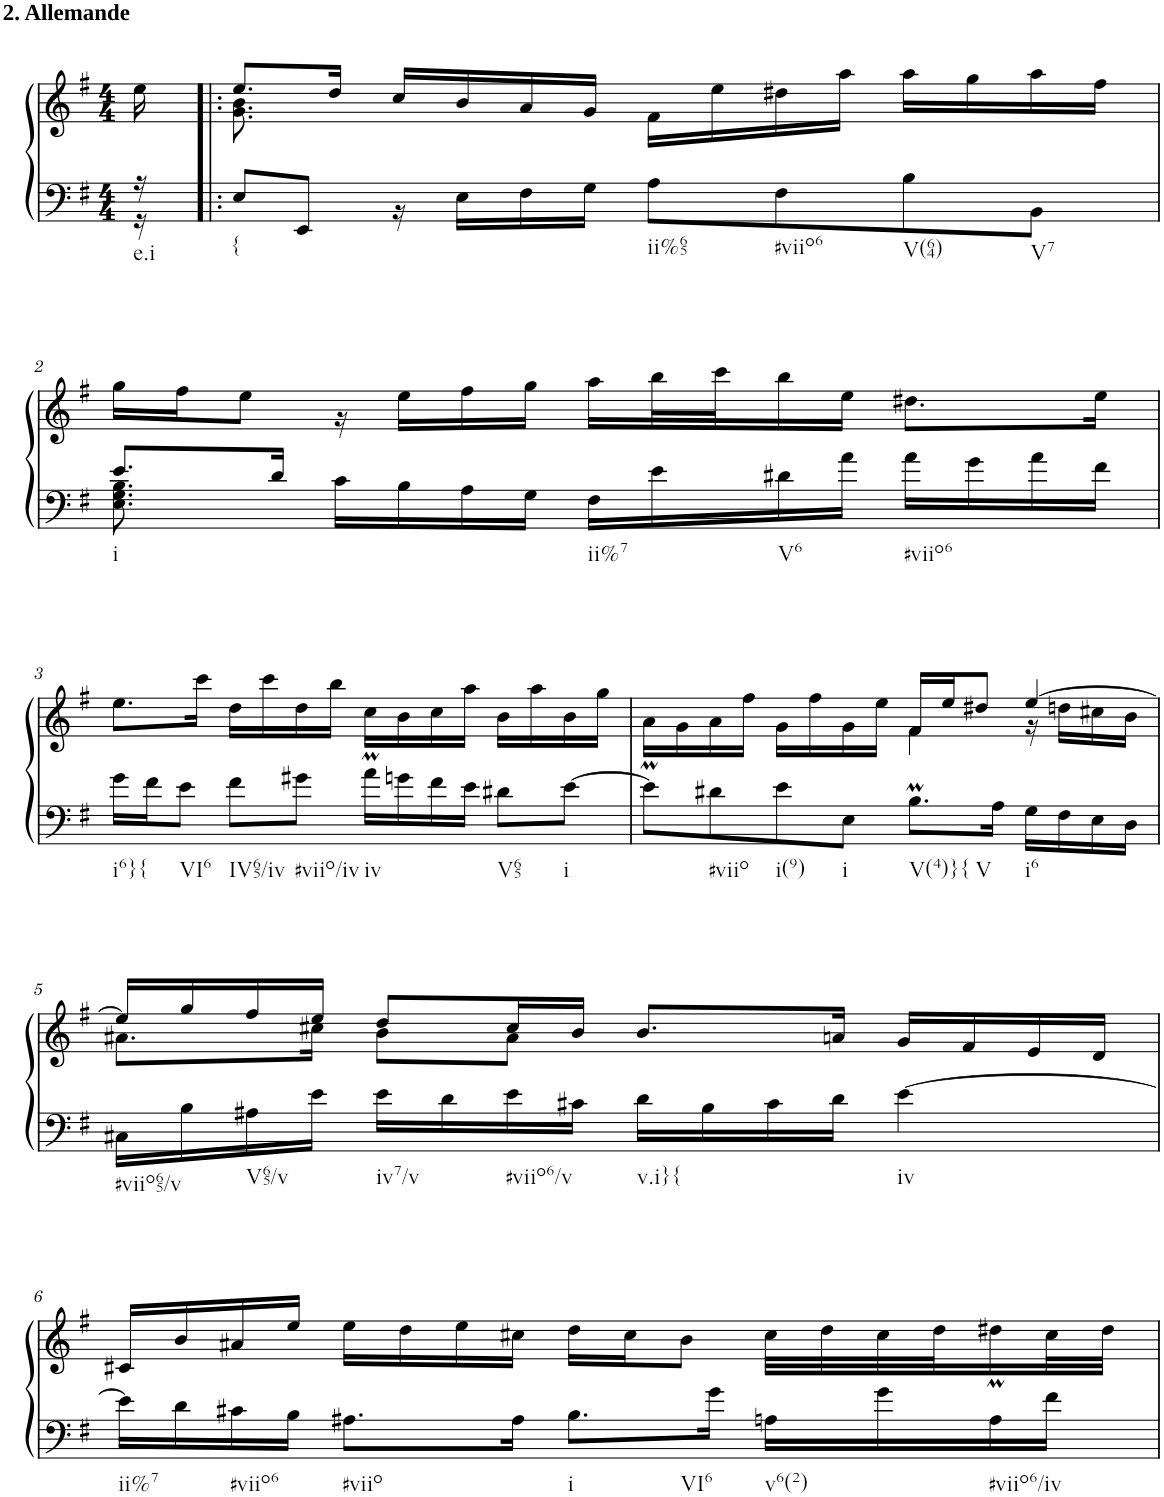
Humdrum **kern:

**kern	**kern
*part1	*part1
*staff2	*staff1
*I"unbenannt9	*
*clefF4	*clefG2
*k[f#]	*k[f#]
*M4/4	*M4/4
=	=
*^	*
!	!	!LO:TX:a:B:t=2. Allemande
!LO:TX:b:t=e.i	!	!
16r	16r	16ee\
=1!|:	=1!|:	=1!|:
*	*	*^
!LO:TX:b:t={	!	!	!
8E/L	4ryy	8.ee/L	8.g\ 8.b\
8EE/J	.	.	.
.	.	16dd/Jk	16ryy
*	*	*v	*v
4ryy	16r	16cc/LL
.	16E\LL	16b/
.	16F#\	16a/
.	16G\JJ	16g/JJ
*	*	*^
!LO:TX:b:t=ii%65	!	!	!
!LO:TX:b:t=#viio6	!	!	!
!LO:TX:b:t=V(64)	!	!	!
!LO:TX:b:t=V7	!	!	!
2ryy	8A\L	2ryy	16f#\LL
.	.	.	16ee\
.	8F#\	.	16dd#X\
.	.	.	16aa\JJ
.	8B\	.	16aa\LL
.	.	.	16gg\
.	8BB\J	.	16aa\
.	.	.	16ff#\JJ
!!LO:LB:g=z	!!
=2	=2	=2	=2
!LO:TX:b:t=i	!	!	!
8.e/L	8.E\ 8.G\ 8.B\	1ryy	16gg\LL
.	.	.	16ff#\J
.	.	.	8ee\J
16d/Jk	16ryy	.	.
!LO:TX:b:t=ii%7	!	!	!
!LO:TX:b:t=V6	!	!	!
!LO:TX:b:t=#viio6	!	!	!
2.ryy	16c\LL	.	16r
.	16B\	.	16ee\LL
.	16A\	.	16ff#\
.	16G\JJ	.	16gg\JJ
.	16F#\LL	.	16aa\LL
.	16e\	.	32bb\L
.	.	.	32ccc\J
.	16d#X\	.	16bb\
.	16a\JJ	.	16ee\JJ
.	16a\LL	.	8.dd#X\L
.	16g\	.	.
.	16a\	.	.
.	16f#\JJ	.	16ee\Jk
!!LO:LB:g=z	!!
=3	=3	=3	=3
!LO:TX:b:t=i6}{	!	!	!
*v	*v	*	*
16g\LL	1ryy	8.ee\L
16f#\J	.	.
!LO:TX:b:t=VI6	!	!
8e\J	.	.
.	.	16ccc\Jk
!LO:TX:b:t=IV65/iv	!	!
8f#\L	.	16dd\LL
.	.	16ccc\
!LO:TX:b:t=#viio/iv	!	!
8g#X\J	.	16dd\
.	.	16bb\JJ
!LO:TX:b:t=iv	!	!
16a\LL	.	16ccM\LL
16gn\	.	16b\
16f#\	.	16cc\
16e\JJ	.	16aa\JJ
!LO:TX:b:t=V65	!	!
8d#X\L	.	16b\LL
.	.	16aa\
!LO:TX:b:t=i	!	!
[8e\J	.	16b\
.	.	16gg\JJ
=4	=4	=4
8e\L]	2ryy	16aM\LL
.	.	16g\
!LO:TX:b:t=#viio	!	!
8d#X\	.	16a\
.	.	16ff#\JJ
!LO:TX:b:t=i(9)	!	!
8e\	.	16g\LL
.	.	16ff#\
!LO:TX:b:t=i	!	!
8E\J	.	16g\
.	.	16ee\JJ
!LO:TX:b:t=V(4)}{	!	!
!LO:TX:b:t=V	!	!
8.Bm\L	16f#/LL	4f#\
.	16ee/J	.
.	8dd#X/J	.
16A\Jk	.	.
!LO:TX:b:t=i6	!	!
16G\LL	[4ee/	16r
16F#\	.	16ddn\LL
16E\	.	16cc#X\
16D\JJ	.	16b\JJ
!!LO:LB:g=z	!!
=5	=5	=5
!LO:TX:b:t=#viio65/v	!	!
16C#X\LL	16ee/LL]	8.a#X\L
16B\	16gg/	.
!LO:TX:b:t=V65/v	!	!
16A#X\	16ff#/	.
16e\JJ	16ee/JJ	16cc#X\Jk
!LO:TX:b:t=iv7/v	!	!
16e\LL	8dd/L	8b\L
16d\	.	.
!LO:TX:b:t=#viio6/v	!	!
16e\	16cc#/L	8a#\J
16c#X\JJ	16b/JJ	.
!LO:TX:b:t=v.i}{	!	!
16d\LL	8.b/L	2ryy
16B\	.	.
16c#\	.	.
16d\JJ	16an/Jk	.
!LO:TX:b:t=iv	!	!
[4e\	16g/LL	.
.	16f#/	.
.	16e/	.
.	16d/JJ	.
!!LO:LB:g=z	!!
=6	=6	=6
!LO:TX:b:t=ii%7	!	!
16e\LL]	16c#X/LL	4ryy
16d\	16b/	.
!LO:TX:b:t=#viio6	!	!
16c#X\	16a#X/	.
16B\JJ	16ee/JJ	.
!LO:TX:b:t=#viio	!	!
8.A#X\L	2.ryy	16ee\LL
.	.	16dd\
.	.	16ee\
16A#\Jk	.	16cc#X\JJ
!LO:TX:b:t=i	!	!
!LO:TX:b:t=VI6	!	!
8.B\L	.	16dd\LL
.	.	16cc#\J
.	.	8b\J
16g\Jk	.	.
!LO:TX:b:t=v6(2)	!	!
16An\LL	.	32cc#\LLL
.	.	32dd\
16g\	.	32cc#\
.	.	32dd\J
!LO:TX:b:t=#viio6/iv	!	!
16A\	.	16dd#Xm\
16f#\JJ	.	32cc#\L
.	.	32dd#\JJJ
*	*v	*v
=	=
*-	*-
